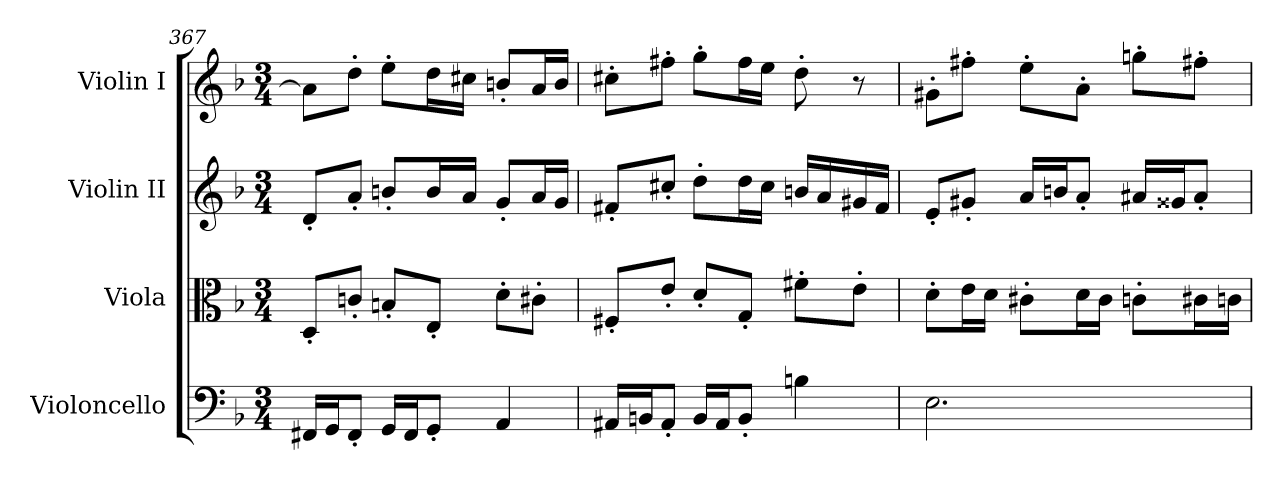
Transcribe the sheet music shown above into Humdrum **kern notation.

**kern	**kern	**kern	**kern
*part4	*part3	*part2	*part1
*staff4	*staff3	*staff2	*staff1
*I"Violoncello	*I"Viola	*I"Violin II	*I"Violin I
*I'Vc	*I'Vla	*I'Vln	*I'Vln
*clefF4	*clefC3	*clefG2	*clefG2
*k[b-]	*k[b-]	*k[b-]	*k[b-]
*M3/4	*M3/4	*M3/4	*M3/4
=367	=367	=367	=367
16FF#X/LL	8D'/L	8d'/L	8a\L]
16GG/J	.	.	.
8FF#'/J	8cn'/J	8a'/J	8dd'\J
16GG/LL	8Bn'/L	8bn'/L	8ee'\L
16FF#/J	.	.	.
8GG'/J	8E'/J	16b/L	16dd\L
.	.	16a/JJ	16cc#X\JJ
4AA/	8d'\L	8g'/L	8bn'/L
.	8c#X'\J	16a/L	16a/L
.	.	16g/JJ	16b/JJ
=368	=368	=368	=368
16AA#X/LL	8F#X'/L	8f#X'/L	8cc#X'\L
16BBn/J	.	.	.
8AA#'/J	8e'/J	8cc#X'/J	8ff#X'\J
16BB/LL	8d'/L	8dd'\L	8gg'\L
16AA#/J	.	.	.
8BB'/J	8G'/J	16dd\L	16ff#\L
.	.	16cc#\JJ	16ee\JJ
4Bn\	8f#X'\L	16bn/LL	8dd'\
.	.	16a/	.
.	8e'\J	16g#X/	8r
.	.	16f#/JJ	.
!!LO:PB:g=z
=369	=369	=369	=369
2.E\	8d'\L	8e'/L	8g#X'\L
.	16e\L	8g#X'/J	8ff#X'\J
.	16d\JJ	.	.
.	8c#X'\L	16a/LL	8ee'\L
.	.	16bn/J	.
.	16d\L	8a'/J	8a'\J
.	16c#\JJ	.	.
.	8cn'\L	16a#X/LL	8ggn'\L
.	.	16g##X/J	.
.	16c#X\L	8a#'/J	8ff#X'\J
.	16cn\JJ	.	.
=	=	=	=
*-	*-	*-	*-
